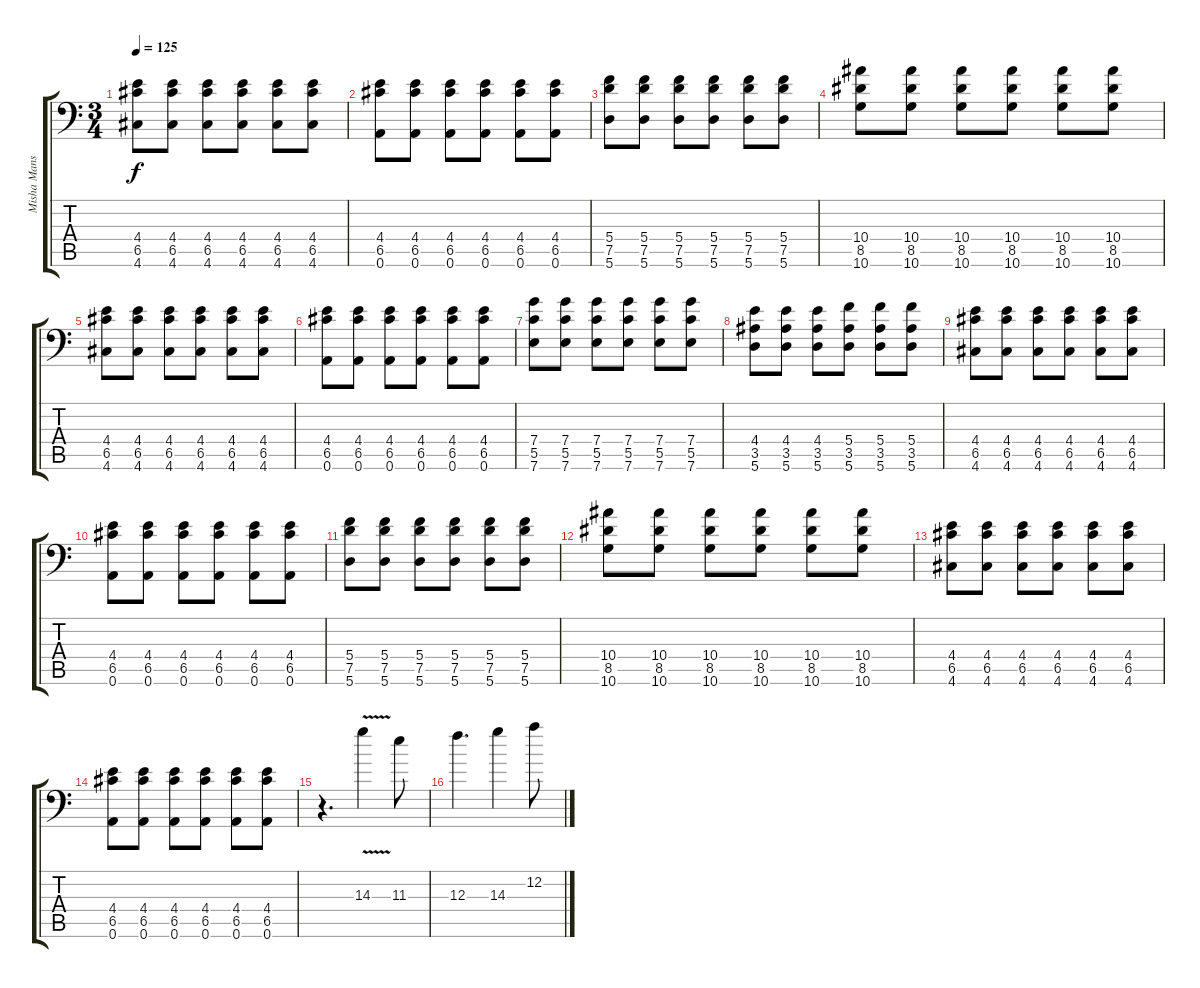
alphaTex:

\track ("Misha Mansoor" "Misha Mans") {instrument distortionguitar}
\staff {score tabs}
\tuning (D4 A3 F3 C3 G2 A1) {hide}
\ts (3 4)
\tempo 125
\clef f4
\ks c
(4.4 6.5 4.6).8{dy f} (4.4 6.5 4.6).8 (4.4 6.5 4.6).8 (4.4 6.5 4.6).8 (4.4 6.5 4.6).8 (4.4 6.5 4.6).8 |
(4.4 6.5 0.6).8 (4.4 6.5 0.6).8 (4.4 6.5 0.6).8 (4.4 6.5 0.6).8 (4.4 6.5 0.6).8 (4.4 6.5 0.6).8 |
(5.4 7.5 5.6).8 (5.4 7.5 5.6).8 (5.4 7.5 5.6).8 (5.4 7.5 5.6).8 (5.4 7.5 5.6).8 (5.4 7.5 5.6).8 |
(10.4 8.5 10.6).8 (10.4 8.5 10.6).8 (10.4 8.5 10.6).8 (10.4 8.5 10.6).8 (10.4 8.5 10.6).8 (10.4 8.5 10.6).8 |
(4.4 6.5 4.6).8 (4.4 6.5 4.6).8 (4.4 6.5 4.6).8 (4.4 6.5 4.6).8 (4.4 6.5 4.6).8 (4.4 6.5 4.6).8 |
(4.4 6.5 0.6).8 (4.4 6.5 0.6).8 (4.4 6.5 0.6).8 (4.4 6.5 0.6).8 (4.4 6.5 0.6).8 (4.4 6.5 0.6).8 |
(7.4 5.5 7.6).8{instrument distortionguitar} (7.4 5.5 7.6).8 (7.4 5.5 7.6).8 (7.4 5.5 7.6).8 (7.4 5.5 7.6).8 (7.4 5.5 7.6).8 |
(4.4 3.5 5.6).8 (4.4 3.5 5.6).8 (4.4 3.5 5.6).8 (5.4 3.5 5.6).8 (5.4 3.5 5.6).8 (5.4 3.5 5.6).8 |
(4.4 6.5 4.6).8 (4.4 6.5 4.6).8 (4.4 6.5 4.6).8 (4.4 6.5 4.6).8 (4.4 6.5 4.6).8 (4.4 6.5 4.6).8 |
(4.4 6.5 0.6).8 (4.4 6.5 0.6).8 (4.4 6.5 0.6).8 (4.4 6.5 0.6).8 (4.4 6.5 0.6).8 (4.4 6.5 0.6).8 |
(5.4 7.5 5.6).8 (5.4 7.5 5.6).8 (5.4 7.5 5.6).8 (5.4 7.5 5.6).8 (5.4 7.5 5.6).8 (5.4 7.5 5.6).8 |
(10.4 8.5 10.6).8 (10.4 8.5 10.6).8 (10.4 8.5 10.6).8 (10.4 8.5 10.6).8 (10.4 8.5 10.6).8 (10.4 8.5 10.6).8 |
(4.4 6.5 4.6).8 (4.4 6.5 4.6).8 (4.4 6.5 4.6).8 (4.4 6.5 4.6).8 (4.4 6.5 4.6).8 (4.4 6.5 4.6).8 |
(4.4 6.5 0.6).8 (4.4 6.5 0.6).8 (4.4 6.5 0.6).8 (4.4 6.5 0.6).8 (4.4 6.5 0.6).8 (4.4 6.5 0.6).8 |
r.4{d} 14.3{v}.4{balance 8 instrument overdrivenguitar} 11.3.8 |
12.3.4{d} 14.3.4 12.2.8
